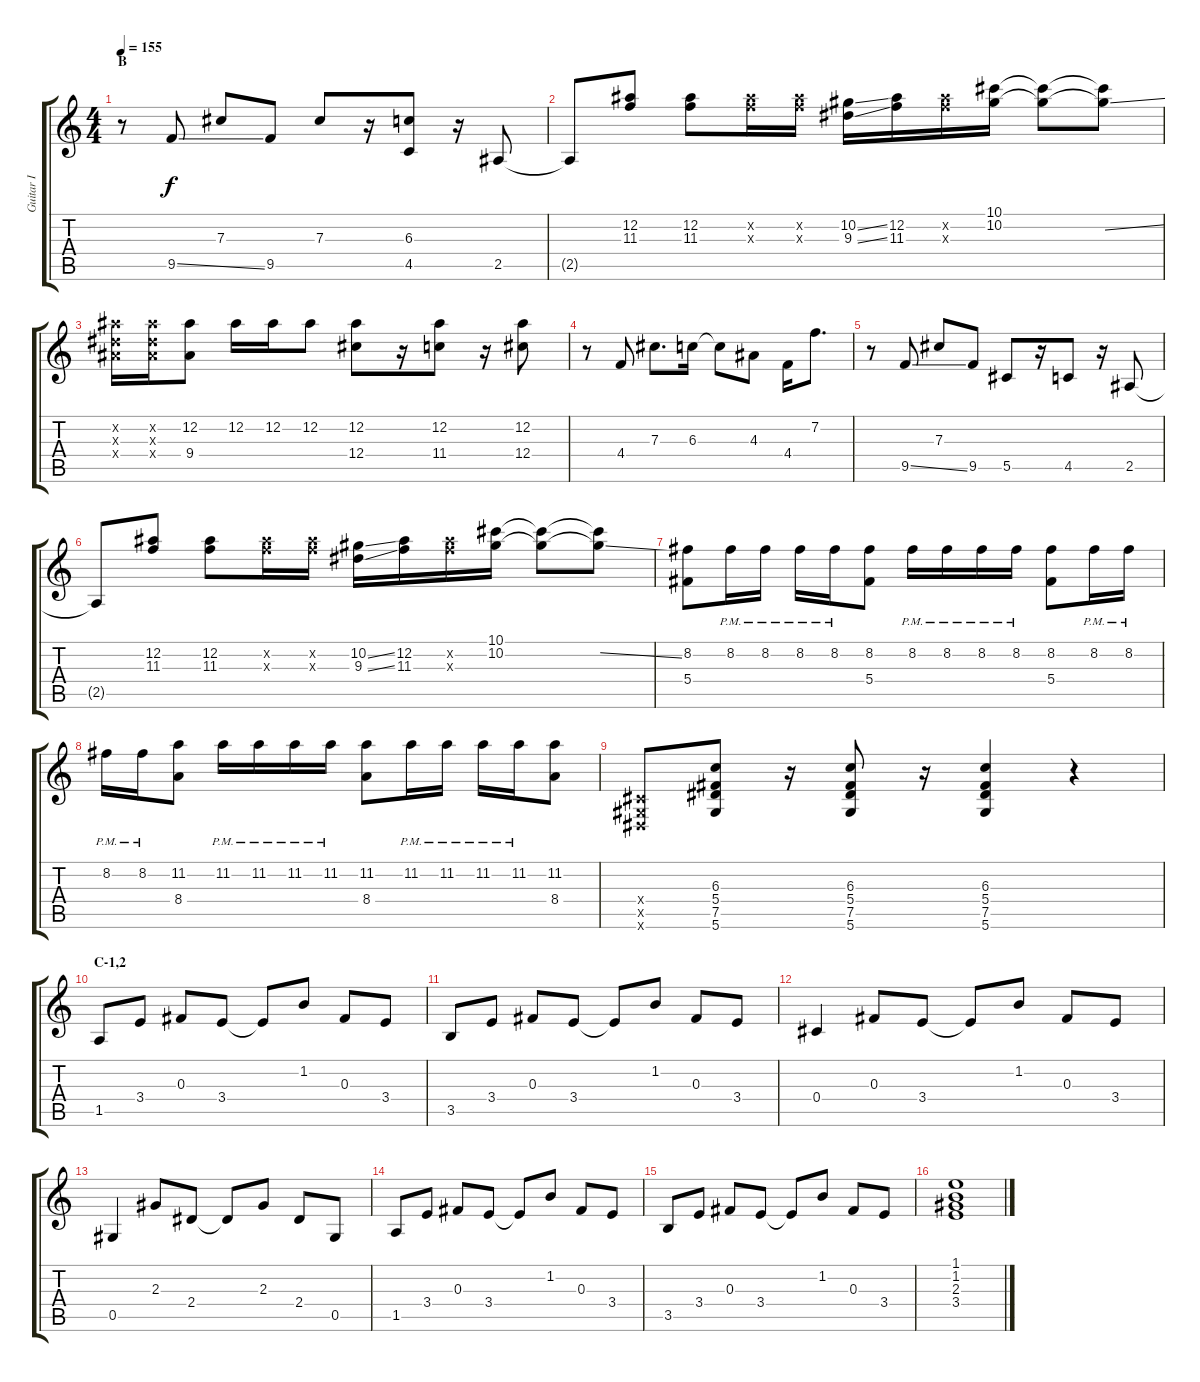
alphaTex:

\track ("Guitar I" "Guitar I") {instrument overdrivenguitar}
\staff {score tabs}
\tuning (Eb4 Bb3 Gb3 Db3 Ab2 Eb2) {hide}
\ts (4 4)
\section ("" "B")
\tempo 155
\clef g2
\ks c
r.8{dy f} 9.5{ss}.8 7.3.8 9.5.8 7.3.8 r.16 (6.3 4.5).8 r.16 2.5.8 |
2.5{t}.8 (12.2 11.3).8 (12.2 11.3).8 (12.2{x} 11.3{x}).16 (12.2{x} 11.3{x}).16 (10.2{ss} 9.3{ss}).16 (12.2 11.3).16 (12.2{x} 11.3{x}).16 (10.1 10.2).16 (10.1{t} 10.2{t}).8 (10.1{t} 10.2{ss t}).8 |
(12.2{x} 9.3{x} 9.4{x}).16 (12.2{x} 9.3{x} 9.4{x}).16 (12.2 9.4).8 12.2.16 12.2.16 12.2.8 (12.2 12.4).8 r.16 (12.2 11.4).8 r.16 (12.2 12.4).8 |
r.8 4.4.8 7.3.8{d} 6.3.16 6.3{t}.8 4.3.8 4.4.16 7.2.8{d} |
r.8 9.5{ss}.8 7.3.8 9.5.8 5.5.8 r.16 4.5.8 r.16 2.5.8 |
2.5{t}.8 (12.2 11.3).8 (12.2 11.3).8 (12.2{x} 11.3{x}).16 (12.2{x} 11.3{x}).16 (10.2{ss} 9.3{ss}).16 (12.2 11.3).16 (12.2{x} 11.3{x}).16 (10.1 10.2).16 (10.1{t} 10.2{t}).8 (10.1{t} 10.2{ss t}).8 |
(8.2 5.4).8 8.2{pm}.16 8.2{pm}.16 8.2{pm}.16 8.2{pm}.16 (8.2 5.4).8 8.2{pm}.16 8.2{pm}.16 8.2{pm}.16 8.2{pm}.16 (8.2 5.4).8 8.2{pm}.16 8.2{pm}.16 |
8.2{pm}.16 8.2{pm}.16 (11.2 8.4).8 11.2{pm}.16 11.2{pm}.16 11.2{pm}.16 11.2{pm}.16 (11.2 8.4).8 11.2{pm}.16 11.2{pm}.16 11.2{pm}.16 11.2{pm}.16 (11.2 8.4).8 |
(0.4{x} 0.5{x} 0.6{x}).8 (6.3 5.4 7.5 5.6).8 r.16 (6.3 5.4 7.5 5.6).8 r.16 (6.3 5.4 7.5 5.6).4 r.4 |
\section ("" "C-1,2")
1.5.8 3.4.8 0.3.8 3.4.8 3.4{t}.8 1.2.8 0.3.8 3.4.8 |
3.5.8 3.4.8 0.3.8 3.4.8 3.4{t}.8 1.2.8 0.3.8 3.4.8 |
0.4.4 0.3.8 3.4.8 3.4{t}.8 1.2.8 0.3.8 3.4.8 |
0.5.4 2.3.8 2.4.8 2.4{t}.8 2.3.8 2.4.8 0.5.8 |
1.5.8 3.4.8 0.3.8 3.4.8 3.4{t}.8 1.2.8 0.3.8 3.4.8 |
3.5.8 3.4.8 0.3.8 3.4.8 3.4{t}.8 1.2.8 0.3.8 3.4.8 |
(1.1 1.2 2.3 3.4).1
